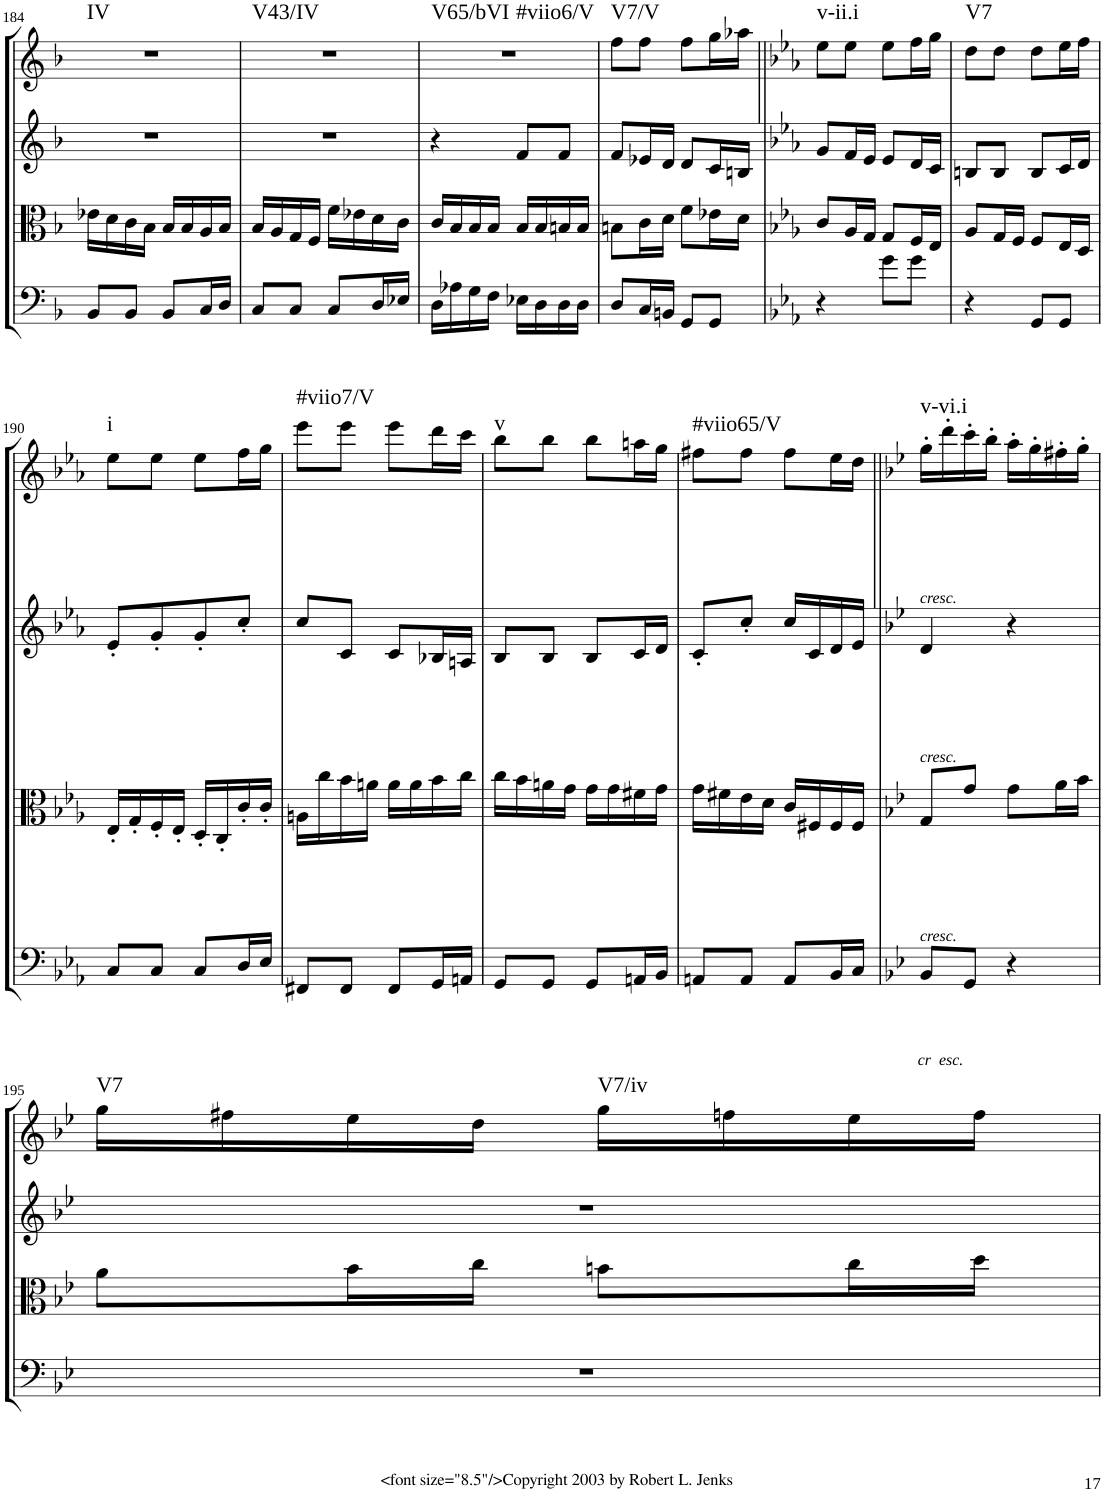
**kern	**kern	**kern	**kern	**harte
*part4	*part3	*part2	*part1	*part1
*staff4	*staff3	*staff2	*staff1	*
*I"Cello	*I"Viola	*I"2nd Violin	*I"1st Violin	*
*	*I'Vla	*I'Vln	*I'Vln	*
!!LO:PB:g=z
*clefF4	*clefC3	*clefG2	*clefG2	*
*k[b-]	*k[b-]	*k[b-]	*k[b-]	*
*F:	*F:	*F:	*F:	*
*M2/4	*M2/4	*M2/4	*M2/4	*
=184	=184	=184	=184	=184
!	!	!	!	!LO:H:kt=IV
8BB-/L	16e-X\LL	2r	2r	N
.	16d\	.	.	.
8BB-/J	16c\	.	.	.
.	16B-\JJ	.	.	.
8BB-/L	16B-/LL	.	.	.
.	16B-/	.	.	.
16C/L	16A/	.	.	.
16D/JJ	16B-/JJ	.	.	.
=185	=185	=185	=185	=185
!	!	!	!	!LO:H:kt=V43/IV
8C/L	16B-/LL	2r	2r	N
.	16A/	.	.	.
8C/J	16G/	.	.	.
.	16F/JJ	.	.	.
8C/L	16f\LL	.	.	.
.	16e-X\	.	.	.
16D/L	16d\	.	.	.
16E-X/JJ	16c\JJ	.	.	.
=186	=186	=186	=186	=186
!	!	!	!	!LO:H:n=1:kt=V65/bVI
!	!	!	!	!LO:H:n=2:kt=#viio6/V
16D\LL	16c/LL	4r	2r	N N
16A-X\	16B-/	.	.	.
16G\	16B-/	.	.	.
16F\JJ	16B-/JJ	.	.	.
16E-X\LL	16B-/LL	8f/L	.	.
16D\	16B-/	.	.	.
16D\	16Bn/	8f/J	.	.
16D\JJ	16B/JJ	.	.	.
=187	=187	=187	=187	=187
!	!	!	!	!LO:H:kt=V7/V
8D/L	8Bn\L	8f/L	8ff\L	N
16C/L	16c\L	16e-X/L	8ff\J	.
16BBn/JJ	16d\JJ	16d/JJ	.	.
8GG/L	8f\L	8d/L	8ff\L	.
8GG/J	16e-X\L	16c/L	16gg\L	.
.	16d\JJ	16Bn/JJ	16aa-X\JJ	.
=188||	=188||	=188||	=188||	=188||
*k[b-e-a-]	*k[b-e-a-]	*k[b-e-a-]	*k[b-e-a-]	*
*E-:	*E-:	*E-:	*E-:	*
!	!	!	!	!LO:H:kt=v-ii.i
4r	8c/L	8g/L	8ee-\L	N
.	16A-/L	16f/L	8ee-\J	.
.	16G/JJ	16e-/JJ	.	.
8g\L	8G/L	8e-/L	8ee-\L	.
8g\J	16F/L	16d/L	16ff\L	.
.	16E-/JJ	16c/JJ	16gg\JJ	.
=189	=189	=189	=189	=189
!	!	!	!	!LO:H:kt=V7
4r	8A-/L	8Bn/L	8dd\L	N
.	16G/L	8B/J	8dd\J	.
.	16F/JJ	.	.	.
8GG/L	8F/L	8B/L	8dd\L	.
8GG/J	16E-/L	16c/L	16ee-\L	.
.	16D/JJ	16d/JJ	16ff\JJ	.
!!LO:LB:g=z
=190	=190	=190	=190	=190
!	!	!	!	!LO:H:kt=i
8C/L	16E-'/LL	8e-'/L	8ee-\L	N
.	16G'/	.	.	.
8C/J	16F'/	8g'/	8ee-\J	.
.	16E-'/JJ	.	.	.
8C/L	16D'/LL	8g'/	8ee-\L	.
.	16C'/	.	.	.
16D/L	16c'/	8cc'/J	16ff\L	.
16E-/JJ	16c'/JJ	.	16gg\JJ	.
=191	=191	=191	=191	=191
!	!	!	!	!LO:H:kt=#viio7/V
8FF#X/L	16An\LL	8cc/L	8eee-\L	N
.	16cc\	.	.	.
8FF#/J	16b-\	8c/J	8eee-\J	.
.	16an\JJ	.	.	.
8FF#/L	16a\LL	8c/L	8eee-\L	.
.	16a\	.	.	.
16GG/L	16b-\	16B-X/L	16ddd\L	.
16AAn/JJ	16cc\JJ	16An/JJ	16ccc\JJ	.
=192	=192	=192	=192	=192
!	!	!	!	!LO:H:kt=v
8GG/L	16cc\LL	8B-/L	8bb-\L	N
.	16b-\	.	.	.
8GG/J	16an\	8B-/J	8bb-\J	.
.	16g\JJ	.	.	.
8GG/L	16g\LL	8B-/L	8bb-\L	.
.	16g\	.	.	.
16AAn/L	16f#X\	16c/L	16aan\L	.
16BB-/JJ	16g\JJ	16d/JJ	16gg\JJ	.
=193	=193	=193	=193	=193
!	!	!	!	!LO:H:kt=#viio65/V
8AAn/L	16g\LL	8c'/L	8ff#X\L	N
.	16f#X\	.	.	.
8AA/J	16e-\	8cc'/J	8ff#\J	.
.	16d\JJ	.	.	.
8AA/L	16c/LL	16cc/LL	8ff#\L	.
.	16F#X/	16c/	.	.
16BB-/L	16F#/	16d/	16ee-\L	.
16C/JJ	16F#/JJ	16e-/JJ	16dd\JJ	.
=194||	=194||	=194||	=194||	=194||
*k[b-e-]	*k[b-e-]	*k[b-e-]	*k[b-e-]	*
*B-:	*B-:	*B-:	*B-:	*
!	!	!	!LO:TX:b:i:t=cresc.	!
!	!	!LO:TX:b:i:t=cresc.	!	!
!	!LO:TX:b:i:t=cresc.	!	!	!
!LO:TX:b:i:t=cr  esc.	!	!	!	!LO:H:kt=v-vi.i
8BB-/L	8G/L	4d/	16gg'\LL	N
.	.	.	16ddd'\	.
8GG/J	8g/J	.	16ccc'\	.
.	.	.	16bb-'\JJ	.
4r	8g\L	4r	16aa'\LL	.
.	.	.	16gg'\	.
.	16a\L	.	16ff#X'\	.
.	16b-\JJ	.	16gg'\JJ	.
!!LO:LB:g=z
=195	=195	=195	=195	=195
!	!	!	!	!LO:H:kt=V7
2r	8a\L	2r	16gg\LL	N
.	.	.	16ff#X\	.
.	16b-\L	.	16ee-\	.
.	16cc\JJ	.	16dd\JJ	.
!	!	!	!	!LO:H:kt=V7/iv
.	8bn\L	.	16gg\LL	N
.	.	.	16ffn\	.
.	16cc\L	.	16ee-\	.
.	16dd\JJ	.	16ff\JJ	.
=	=	=	=	=
*-	*-	*-	*-	*-
